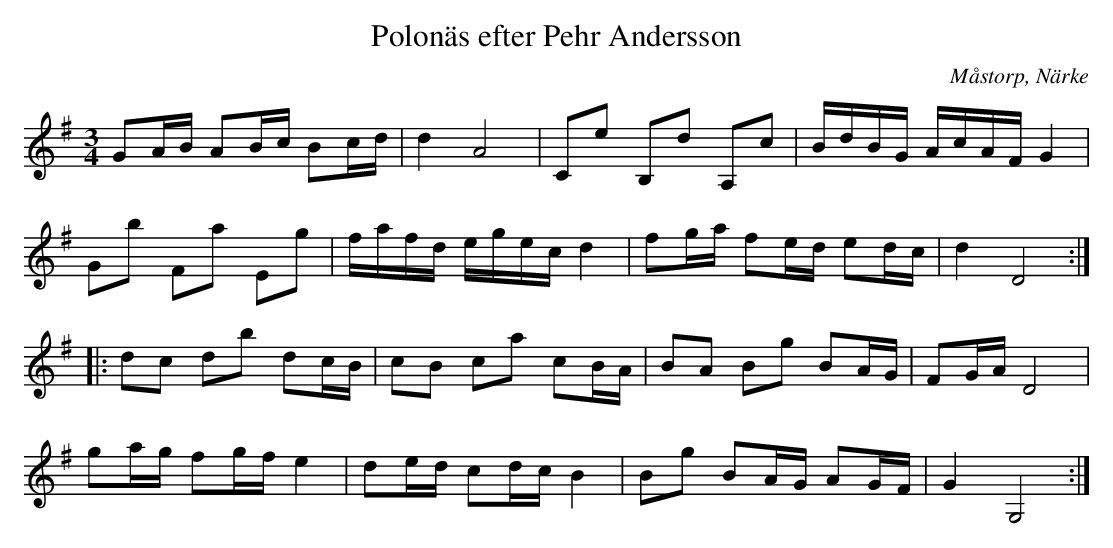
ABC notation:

X:1
T:Polonäs efter Pehr Andersson
O:Måstorp, Närke
M:3/4
L:1/16
K:G
G2AB A2Bc B2cd | d4 A8 | C2e2 B,2d2 A,2c2 | BdBG AcAF G4 |
G2b2 F2a2 E2g2 | fafd egec d4 | f2ga f2ed e2dc | d4 D8 ::
d2c2 d2b2 d2cB | c2B2 c2a2 c2BA | B2A2 B2g2 B2AG | F2GA D8 |
g2ag f2gf e4 | d2ed c2dc B4 | B2g2 B2AG A2GF | G4 G,8 :|
